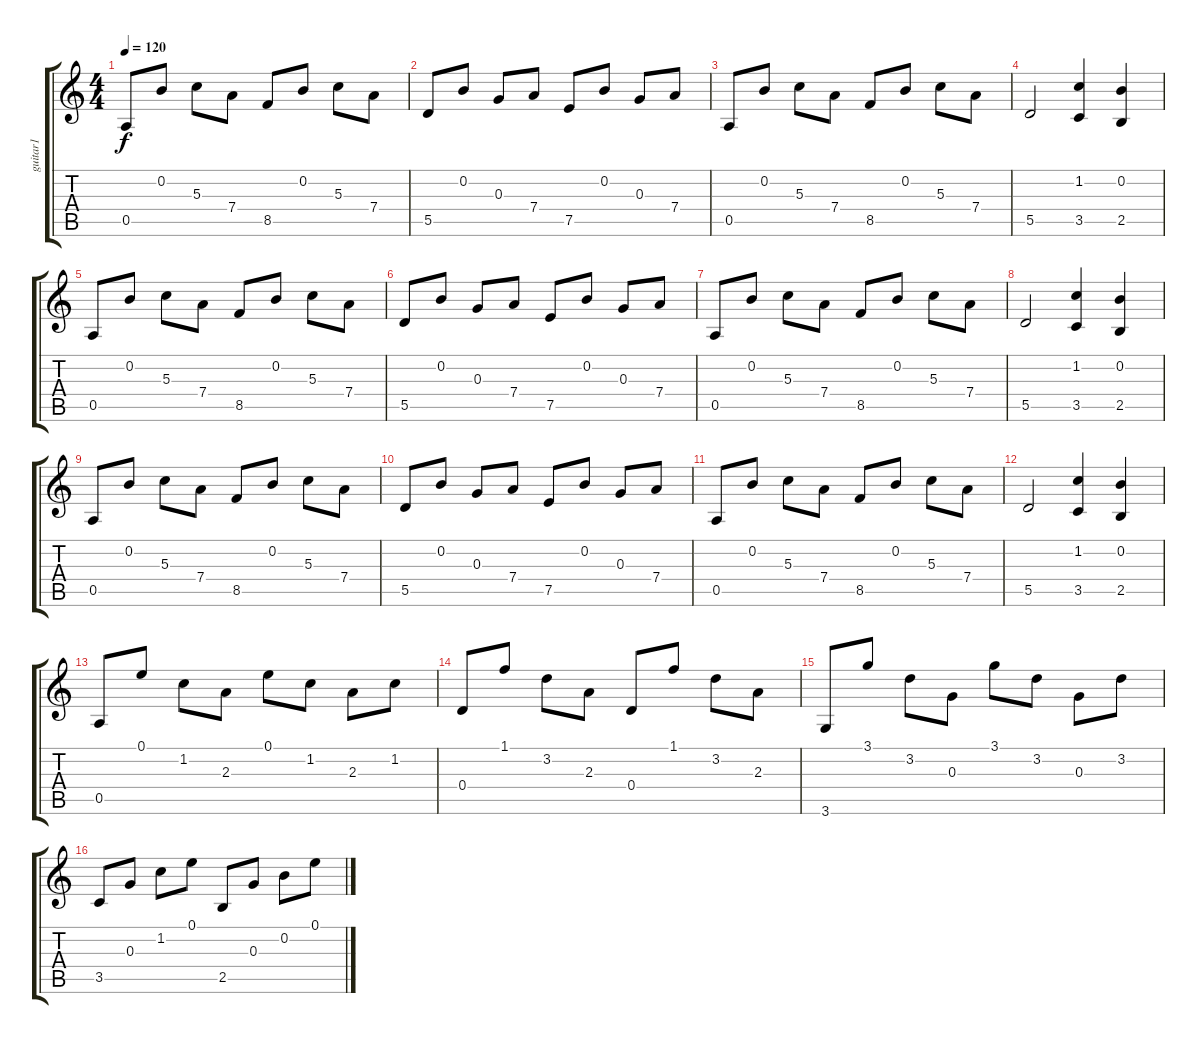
\track ("guitar1" "guitar1") {instrument acousticguitarnylon}
\staff {score tabs}
\tuning (E4 B3 G3 D3 A2 E2) {hide}
\ts (4 4)
\tempo 120
\clef g2
\ks c
0.5.8{dy f instrument acousticguitarnylon} 0.2.8 5.3.8 7.4.8 8.5.8 0.2.8 5.3.8 7.4.8 |
5.5.8 0.2.8 0.3.8 7.4.8 7.5.8 0.2.8 0.3.8 7.4.8 |
0.5.8 0.2.8 5.3.8 7.4.8 8.5.8 0.2.8 5.3.8 7.4.8 |
5.5.2 (1.2 3.5).4 (0.2 2.5).4 |
0.5.8 0.2.8 5.3.8 7.4.8 8.5.8 0.2.8 5.3.8 7.4.8 |
5.5.8 0.2.8 0.3.8 7.4.8 7.5.8 0.2.8 0.3.8 7.4.8 |
0.5.8 0.2.8 5.3.8 7.4.8 8.5.8 0.2.8 5.3.8 7.4.8 |
5.5.2 (1.2 3.5).4 (0.2 2.5).4 |
0.5.8 0.2.8 5.3.8 7.4.8 8.5.8 0.2.8 5.3.8 7.4.8 |
5.5.8 0.2.8 0.3.8 7.4.8 7.5.8 0.2.8 0.3.8 7.4.8 |
0.5.8 0.2.8 5.3.8 7.4.8 8.5.8 0.2.8 5.3.8 7.4.8 |
5.5.2 (1.2 3.5).4 (0.2 2.5).4 |
0.5.8 0.1.8 1.2.8 2.3.8 0.1.8 1.2.8 2.3.8 1.2.8 |
0.4.8 1.1.8 3.2.8 2.3.8 0.4.8 1.1.8 3.2.8 2.3.8 |
3.6.8 3.1.8 3.2.8 0.3.8 3.1.8 3.2.8 0.3.8 3.2.8 |
3.5.8 0.3.8 1.2.8 0.1.8 2.5.8 0.3.8 0.2.8 0.1.8
